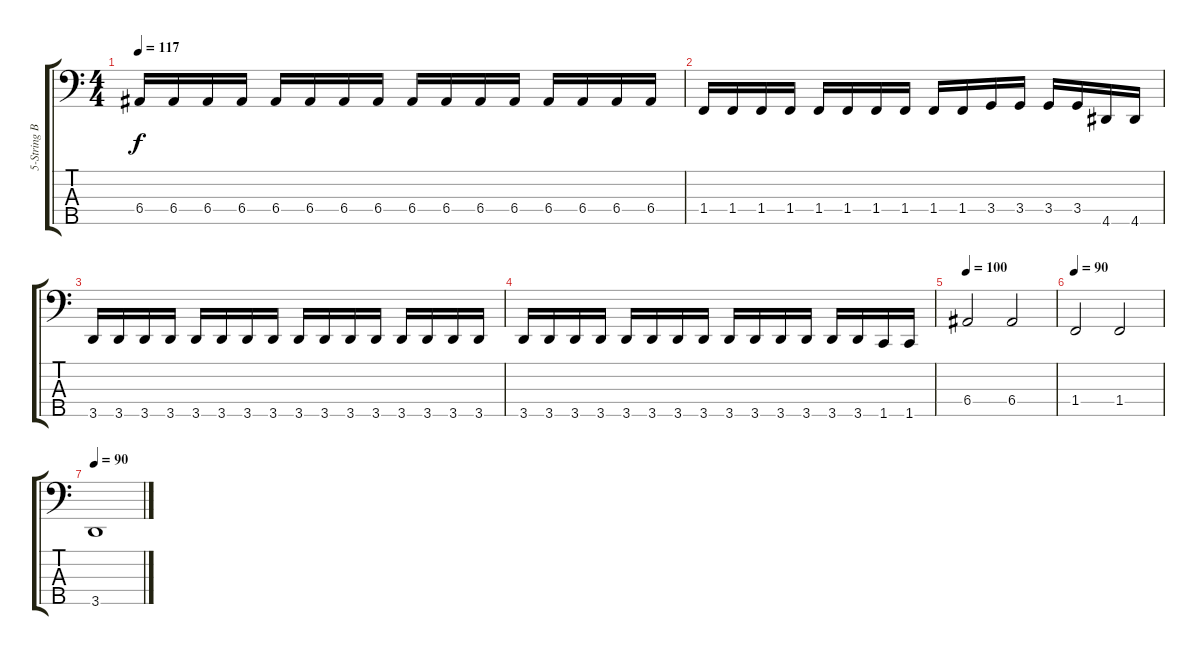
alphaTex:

\track ("5-String Bass" "5-String B") {instrument electricbasspick}
\staff {score tabs}
\tuning (G2 D2 A1 E1 B0) {hide}
\ts (4 4)
\tempo 117
\clef f4
\ks c
6.4.16{dy f} 6.4.16 6.4.16 6.4.16 6.4.16 6.4.16 6.4.16 6.4.16 6.4.16 6.4.16 6.4.16 6.4.16 6.4.16 6.4.16 6.4.16 6.4.16 |
1.4.16 1.4.16 1.4.16 1.4.16 1.4.16 1.4.16 1.4.16 1.4.16 1.4.16 1.4.16 3.4.16 3.4.16 3.4.16 3.4.16 4.5.16 4.5.16 |
3.5.16 3.5.16 3.5.16 3.5.16 3.5.16 3.5.16 3.5.16 3.5.16 3.5.16 3.5.16 3.5.16 3.5.16 3.5.16 3.5.16 3.5.16 3.5.16 |
3.5.16 3.5.16 3.5.16 3.5.16 3.5.16 3.5.16 3.5.16 3.5.16 3.5.16 3.5.16 3.5.16 3.5.16 3.5.16 3.5.16 1.5.16 1.5.16 |
\tempo 100
6.4.2 6.4.2 |
\tempo 90
1.4.2 1.4.2 |
\tempo 90
3.5.1
